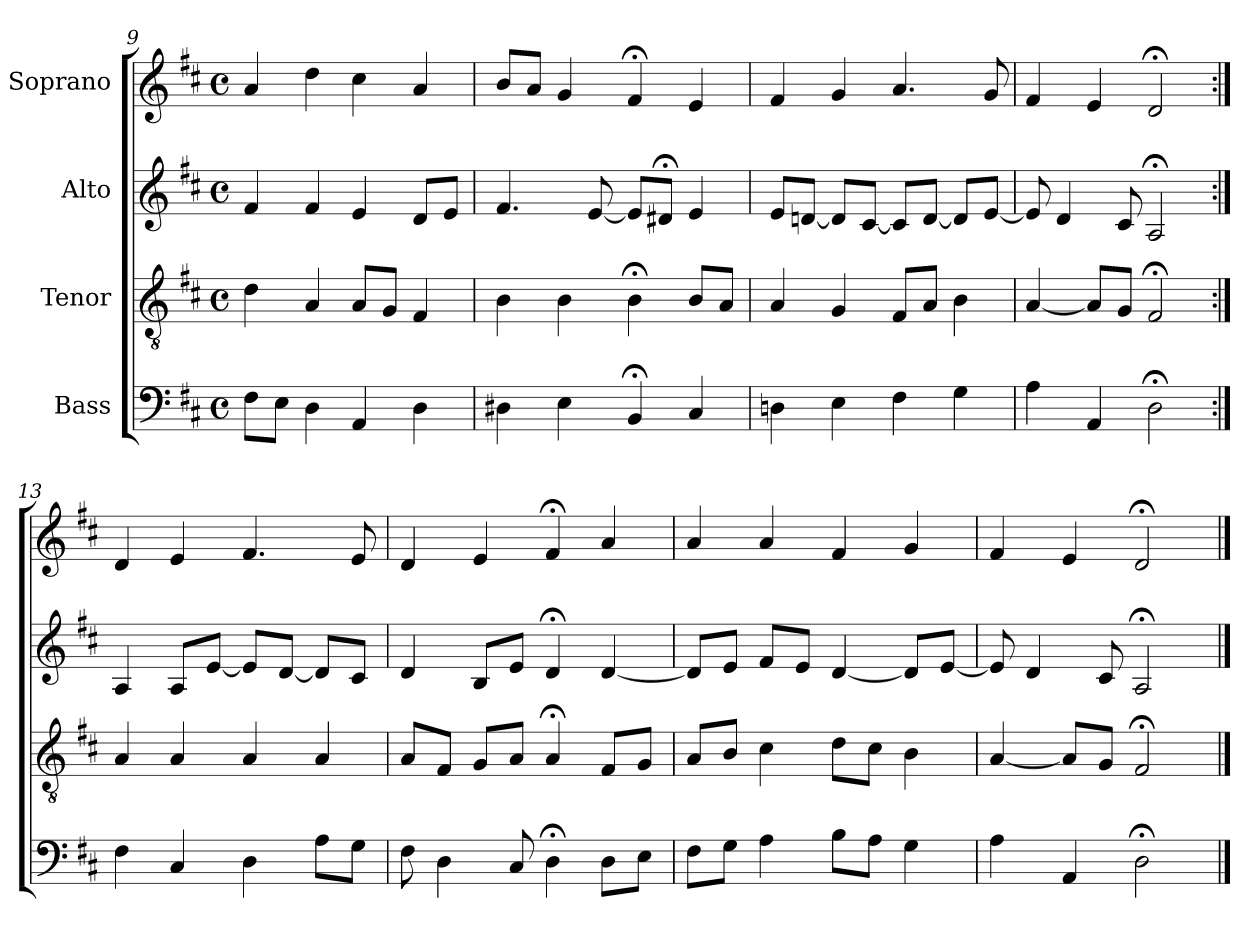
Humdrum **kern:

**kern	**kern	**kern	**kern
*part4	*part3	*part2	*part1
*staff4	*staff3	*staff2	*staff1
*I"Bass	*I"Tenor	*I"Alto	*I"Soprano
*clefF4	*clefGv2	*clefG2	*clefG2
*k[f#c#]	*k[f#c#]	*k[f#c#]	*k[f#c#]
*M4/4	*M4/4	*M4/4	*M4/4
*met(c)	*met(c)	*met(c)	*met(c)
=9	=9	=9	=9
8F#L	4d	4f#	4a
8EJ	.	.	.
4D	4A	4f#	4dd
4AA	8AL	4e	4cc#
.	8GJ	.	.
4D	4F#	8dL	4a
.	.	8eJ	.
=10	=10	=10	=10
4D#X	4B	4.f#	8bL
.	.	.	8aJ
4E	4B	.	4g
.	.	[8e	.
4BB;<	4B;<	8eL]	4f#;<
.	.	8d#X;<J	.
4C#	8BL	4e	4e
.	8AJ	.	.
=11	=11	=11	=11
4Dn	4A	8eL	4f#
.	.	[8dnJ	.
4E	4G	8dL]	4g
.	.	[8c#J	.
4F#	8F#L	8c#L]	4.a
.	8AJ	[8dJ	.
4G	4B	8dL]	.
.	.	[8eJ	8g
=12	=12	=12	=12
4A	[4A	8e]	4f#
.	.	4d	.
4AA	8AL]	.	4e
.	8GJ	8c#	.
2D;<	2F#;<	2A;<	2d;<
=13:|!	=13:|!	=13:|!	=13:|!
4F#	4A	4A	4d
4C#	4A	8AL	4e
.	.	[8eJ	.
4D	4A	8eL]	4.f#
.	.	[8dJ	.
8AL	4A	8dL]	.
8GJ	.	8c#J	8e
=14	=14	=14	=14
8F#	8AL	4d	4d
4D	8F#J	.	.
.	8GL	8BL	4e
8C#	8AJ	8eJ	.
4D;<	4A;<	4d;<	4f#;<
8DL	8F#L	[4d	4a
8EJ	8GJ	.	.
=15	=15	=15	=15
8F#L	8AL	8dL]	4a
8GJ	8BJ	8eJ	.
4A	4c#	8f#L	4a
.	.	8eJ	.
8BL	8dL	[4d	4f#
8AJ	8c#J	.	.
4G	4B	8dL]	4g
.	.	[8eJ	.
=16	=16	=16	=16
4A	[4A	8e]	4f#
.	.	4d	.
4AA	8AL]	.	4e
.	8GJ	8c#	.
2D;<	2F#;<	2A;<	2d;<
==	==	==	==
*-	*-	*-	*-
